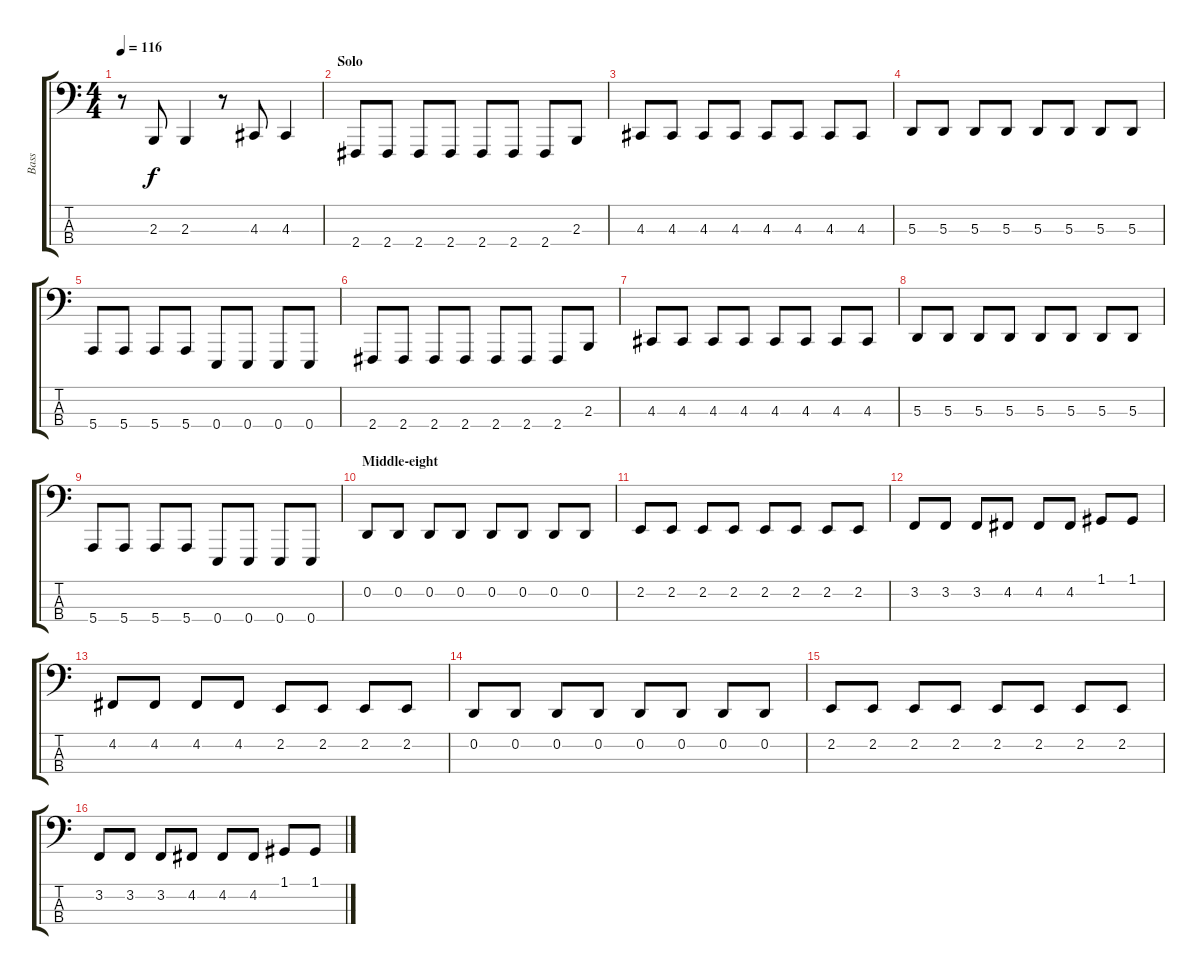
\track ("Bass" "Bass") {instrument lead8bassandlead}
\staff {score tabs}
\tuning (G2 D2 A1 E1) {hide}
\ts (4 4)
\tempo 116
\clef f4
\ks c
r.8{dy f} 2.3.8 2.3.4 r.8 4.3.8 4.3.4 |
\section ("" "Solo")
2.4.8 2.4.8 2.4.8 2.4.8 2.4.8 2.4.8 2.4.8 2.3.8 |
4.3.8 4.3.8 4.3.8 4.3.8 4.3.8 4.3.8 4.3.8 4.3.8 |
5.3.8 5.3.8 5.3.8 5.3.8 5.3.8 5.3.8 5.3.8 5.3.8 |
5.4.8 5.4.8 5.4.8 5.4.8 0.4.8 0.4.8 0.4.8 0.4.8 |
2.4.8 2.4.8 2.4.8 2.4.8 2.4.8 2.4.8 2.4.8 2.3.8 |
4.3.8 4.3.8 4.3.8 4.3.8 4.3.8 4.3.8 4.3.8 4.3.8 |
5.3.8 5.3.8 5.3.8 5.3.8 5.3.8 5.3.8 5.3.8 5.3.8 |
5.4.8 5.4.8 5.4.8 5.4.8 0.4.8 0.4.8 0.4.8 0.4.8 |
\section ("" "Middle-eight")
0.2.8 0.2.8 0.2.8 0.2.8 0.2.8 0.2.8 0.2.8 0.2.8 |
2.2.8 2.2.8 2.2.8 2.2.8 2.2.8 2.2.8 2.2.8 2.2.8 |
3.2.8 3.2.8 3.2.8 4.2.8 4.2.8 4.2.8 1.1.8 1.1.8 |
4.2.8 4.2.8 4.2.8 4.2.8 2.2.8 2.2.8 2.2.8 2.2.8 |
0.2.8 0.2.8 0.2.8 0.2.8 0.2.8 0.2.8 0.2.8 0.2.8 |
2.2.8 2.2.8 2.2.8 2.2.8 2.2.8 2.2.8 2.2.8 2.2.8 |
3.2.8 3.2.8 3.2.8 4.2.8 4.2.8 4.2.8 1.1.8 1.1.8
